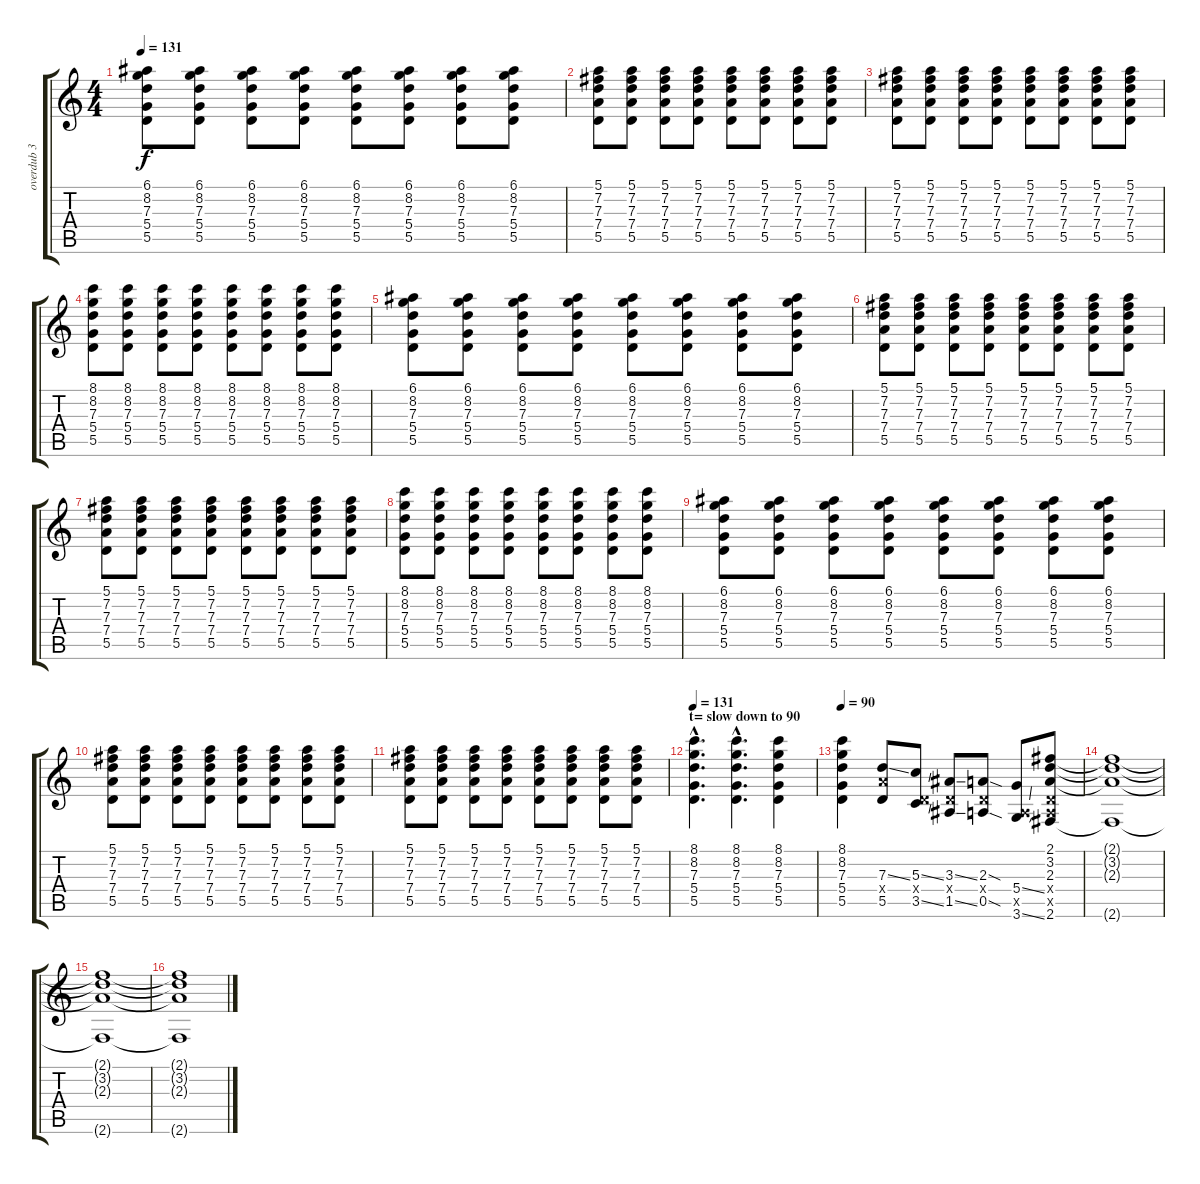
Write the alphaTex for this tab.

\track ("overdub 3" "overdub 3") {instrument electricguitarclean}
\staff {score tabs}
\tuning (E4 B3 G3 D3 A2 E2) {hide}
\ts (4 4)
\tempo 131
\clef g2
\ks c
(6.1 8.2 7.3 5.4 5.5).8{dy f} (6.1 8.2 7.3 5.4 5.5).8 (6.1 8.2 7.3 5.4 5.5).8 (6.1 8.2 7.3 5.4 5.5).8 (6.1 8.2 7.3 5.4 5.5).8 (6.1 8.2 7.3 5.4 5.5).8 (6.1 8.2 7.3 5.4 5.5).8 (6.1 8.2 7.3 5.4 5.5).8 |
(5.1 7.2 7.3 7.4 5.5).8 (5.1 7.2 7.3 7.4 5.5).8 (5.1 7.2 7.3 7.4 5.5).8 (5.1 7.2 7.3 7.4 5.5).8 (5.1 7.2 7.3 7.4 5.5).8 (5.1 7.2 7.3 7.4 5.5).8 (5.1 7.2 7.3 7.4 5.5).8 (5.1 7.2 7.3 7.4 5.5).8 |
(5.1 7.2 7.3 7.4 5.5).8 (5.1 7.2 7.3 7.4 5.5).8 (5.1 7.2 7.3 7.4 5.5).8 (5.1 7.2 7.3 7.4 5.5).8 (5.1 7.2 7.3 7.4 5.5).8 (5.1 7.2 7.3 7.4 5.5).8 (5.1 7.2 7.3 7.4 5.5).8 (5.1 7.2 7.3 7.4 5.5).8 |
(8.1 8.2 7.3 5.4 5.5).8 (8.1 8.2 7.3 5.4 5.5).8 (8.1 8.2 7.3 5.4 5.5).8 (8.1 8.2 7.3 5.4 5.5).8 (8.1 8.2 7.3 5.4 5.5).8 (8.1 8.2 7.3 5.4 5.5).8 (8.1 8.2 7.3 5.4 5.5).8 (8.1 8.2 7.3 5.4 5.5).8 |
(6.1 8.2 7.3 5.4 5.5).8 (6.1 8.2 7.3 5.4 5.5).8 (6.1 8.2 7.3 5.4 5.5).8 (6.1 8.2 7.3 5.4 5.5).8 (6.1 8.2 7.3 5.4 5.5).8 (6.1 8.2 7.3 5.4 5.5).8 (6.1 8.2 7.3 5.4 5.5).8 (6.1 8.2 7.3 5.4 5.5).8 |
(5.1 7.2 7.3 7.4 5.5).8 (5.1 7.2 7.3 7.4 5.5).8 (5.1 7.2 7.3 7.4 5.5).8 (5.1 7.2 7.3 7.4 5.5).8 (5.1 7.2 7.3 7.4 5.5).8 (5.1 7.2 7.3 7.4 5.5).8 (5.1 7.2 7.3 7.4 5.5).8 (5.1 7.2 7.3 7.4 5.5).8 |
(5.1 7.2 7.3 7.4 5.5).8 (5.1 7.2 7.3 7.4 5.5).8 (5.1 7.2 7.3 7.4 5.5).8 (5.1 7.2 7.3 7.4 5.5).8 (5.1 7.2 7.3 7.4 5.5).8 (5.1 7.2 7.3 7.4 5.5).8 (5.1 7.2 7.3 7.4 5.5).8 (5.1 7.2 7.3 7.4 5.5).8 |
(8.1 8.2 7.3 5.4 5.5).8 (8.1 8.2 7.3 5.4 5.5).8 (8.1 8.2 7.3 5.4 5.5).8 (8.1 8.2 7.3 5.4 5.5).8 (8.1 8.2 7.3 5.4 5.5).8 (8.1 8.2 7.3 5.4 5.5).8 (8.1 8.2 7.3 5.4 5.5).8 (8.1 8.2 7.3 5.4 5.5).8 |
(6.1 8.2 7.3 5.4 5.5).8 (6.1 8.2 7.3 5.4 5.5).8 (6.1 8.2 7.3 5.4 5.5).8 (6.1 8.2 7.3 5.4 5.5).8 (6.1 8.2 7.3 5.4 5.5).8 (6.1 8.2 7.3 5.4 5.5).8 (6.1 8.2 7.3 5.4 5.5).8 (6.1 8.2 7.3 5.4 5.5).8 |
(5.1 7.2 7.3 7.4 5.5).8 (5.1 7.2 7.3 7.4 5.5).8 (5.1 7.2 7.3 7.4 5.5).8 (5.1 7.2 7.3 7.4 5.5).8 (5.1 7.2 7.3 7.4 5.5).8 (5.1 7.2 7.3 7.4 5.5).8 (5.1 7.2 7.3 7.4 5.5).8 (5.1 7.2 7.3 7.4 5.5).8 |
(5.1 7.2 7.3 7.4 5.5).8 (5.1 7.2 7.3 7.4 5.5).8 (5.1 7.2 7.3 7.4 5.5).8 (5.1 7.2 7.3 7.4 5.5).8 (5.1 7.2 7.3 7.4 5.5).8 (5.1 7.2 7.3 7.4 5.5).8 (5.1 7.2 7.3 7.4 5.5).8 (5.1 7.2 7.3 7.4 5.5).8 |
\section ("" "t= slow down to 90")
\tempo 131
(8.1{hac} 8.2{hac} 7.3{hac} 5.4{hac} 5.5{hac}).4{d volume 8 balance 4 instrument electricguitarclean} (8.1{hac} 8.2{hac} 7.3{hac} 5.4{hac} 5.5{hac}).4{d} (8.1 8.2 7.3 5.4 5.5).4 |
\tempo 90
(8.1 8.2 7.3 5.4 5.5).4 (7.3{ss} 7.4{x} 5.5).8 (5.3{ss} 0.4{x} 3.5{ss}).8 (3.3{ss} 0.4{x} 1.5{ss}).8 (2.3{sod} 0.4{x} 0.5{sod}).8 (5.4{ss} 0.5{x} 3.6{ss}).8 (2.1 3.2 2.3 0.4{x} 0.5{x} 2.6).8 |
(2.1{t} 3.2{t} 2.3{t} 2.6{t}).1 |
(2.1{t} 3.2{t} 2.3{t} 2.6{t}).1 |
(2.1{t} 3.2{t} 2.3{t} 2.6{t}).1
